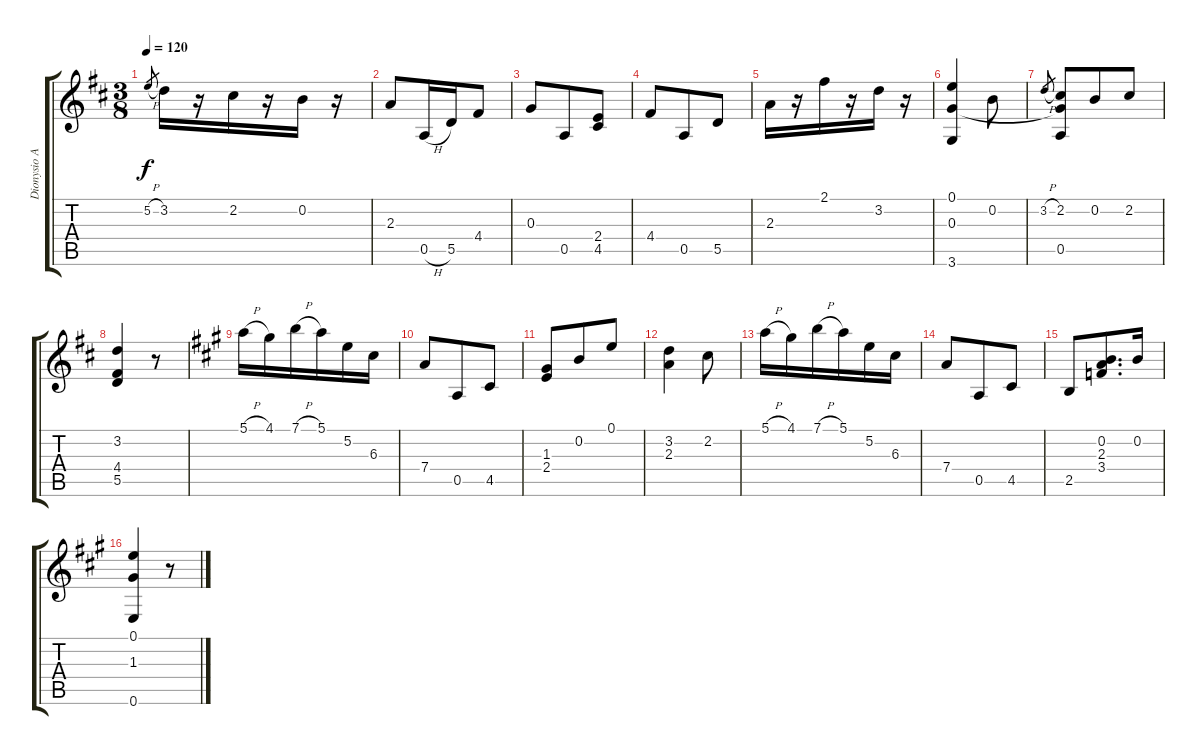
\track ("Dionysio Aguado" "Dionysio A") {instrument acousticguitarnylon}
\staff {score tabs}
\tuning (E4 B3 G3 D3 A2 E2) {hide}
\ts (3 8)
\tempo 120
\clef g2
\ks d
5.2{h}.8{gr dy f} 3.2.16 r.16 2.2.16 r.16 0.2.16 r.16 |
2.3.8 0.5{h}.16 5.5.16 4.4.8 |
0.3.8 0.5.8 (2.4 4.5).8 |
4.4.8 0.5.8 5.5.8 |
2.3.16 r.16 2.1.16 r.16 3.2.16 r.16 |
(0.1 0.3 3.6).4 0.2.8 |
3.2{h}.8{gr} (2.2 0.3{t} 0.5).8 0.2.8 2.2.8 |
(3.2 4.4 5.5).4 r.8 |
\ks a
5.1{h}.16 4.1.16 7.1{h}.16 5.1.16 5.2.16 6.3.16 |
7.4.8 0.5.8 4.5.8 |
(1.3 2.4).8 0.2.8 0.1.8 |
(3.2 2.3).4 2.2.8 |
5.1{h}.16 4.1.16 7.1{h}.16 5.1.16 5.2.16 6.3.16 |
7.4.8 0.5.8 4.5.8 |
2.5.8 (0.2 2.3 3.4).8{d} 0.2.16 |
(0.1 1.3 0.6).4 r.8
